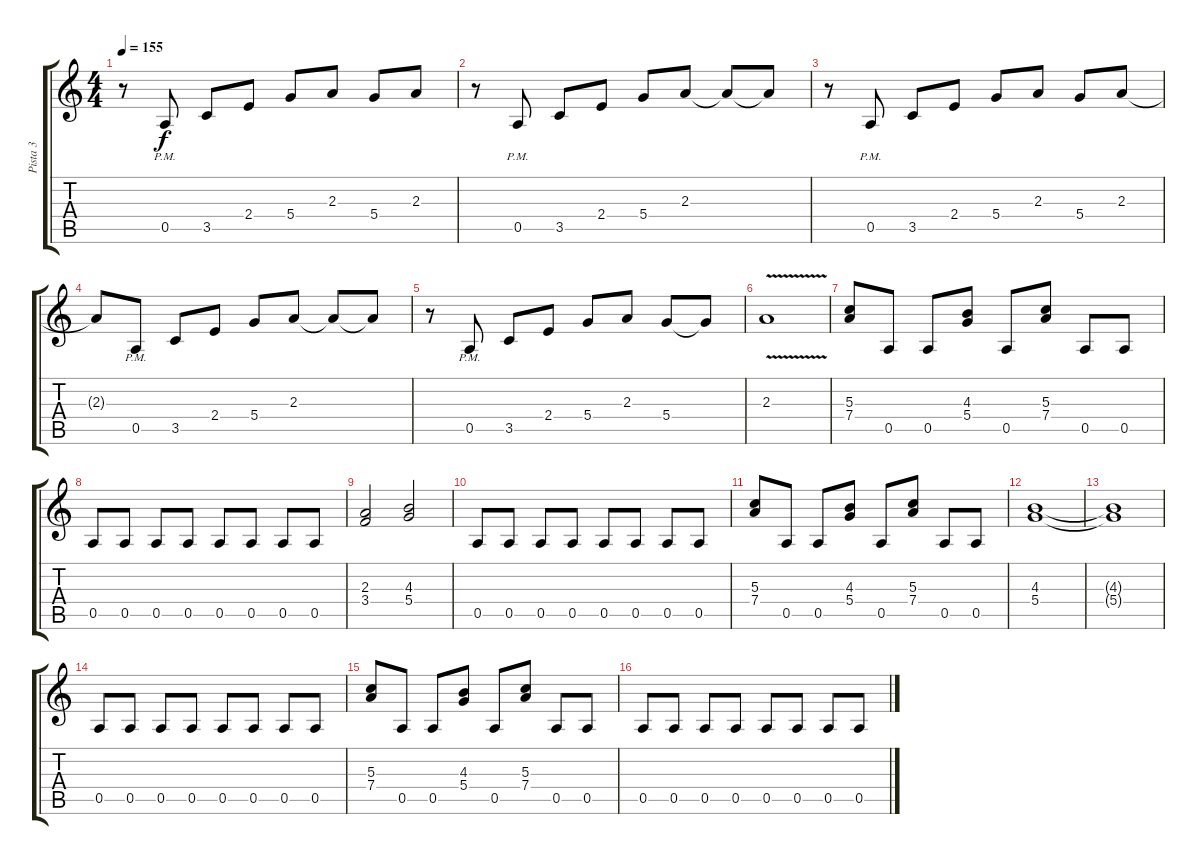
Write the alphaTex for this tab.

\track ("Pista 3" "Pista 3") {instrument distortionguitar}
\staff {score tabs}
\tuning (E4 B3 G3 D3 A2 E2) {hide}
\ts (4 4)
\tempo 155
\clef g2
\ks c
r.8{dy f} 0.5{pm}.8 3.5.8 2.4.8 5.4.8 2.3.8 5.4.8 2.3.8 |
r.8 0.5{pm}.8 3.5.8 2.4.8 5.4.8 2.3.8 2.3{t}.8 2.3{t}.8 |
r.8 0.5{pm}.8 3.5.8 2.4.8 5.4.8 2.3.8 5.4.8 2.3.8 |
2.3{t}.8 0.5{pm}.8 3.5.8 2.4.8 5.4.8 2.3.8 2.3{t}.8 2.3{t}.8 |
r.8 0.5{pm}.8 3.5.8 2.4.8 5.4.8 2.3.8 5.4.8 5.4{t}.8 |
2.3{v}.1 |
(5.3 7.4).8 0.5.8 0.5.8 (4.3 5.4).8 0.5.8 (5.3 7.4).8 0.5.8 0.5.8 |
0.5.8 0.5.8 0.5.8 0.5.8 0.5.8 0.5.8 0.5.8 0.5.8 |
(2.3 3.4).2 (4.3 5.4).2 |
0.5.8 0.5.8 0.5.8 0.5.8 0.5.8 0.5.8 0.5.8 0.5.8 |
(5.3 7.4).8 0.5.8 0.5.8 (4.3 5.4).8 0.5.8 (5.3 7.4).8 0.5.8 0.5.8 |
(4.3 5.4).1 |
(4.3{t} 5.4{t}).1 |
0.5.8 0.5.8 0.5.8 0.5.8 0.5.8 0.5.8 0.5.8 0.5.8 |
(5.3 7.4).8 0.5.8 0.5.8 (4.3 5.4).8 0.5.8 (5.3 7.4).8 0.5.8 0.5.8 |
0.5.8 0.5.8 0.5.8 0.5.8 0.5.8 0.5.8 0.5.8 0.5.8
